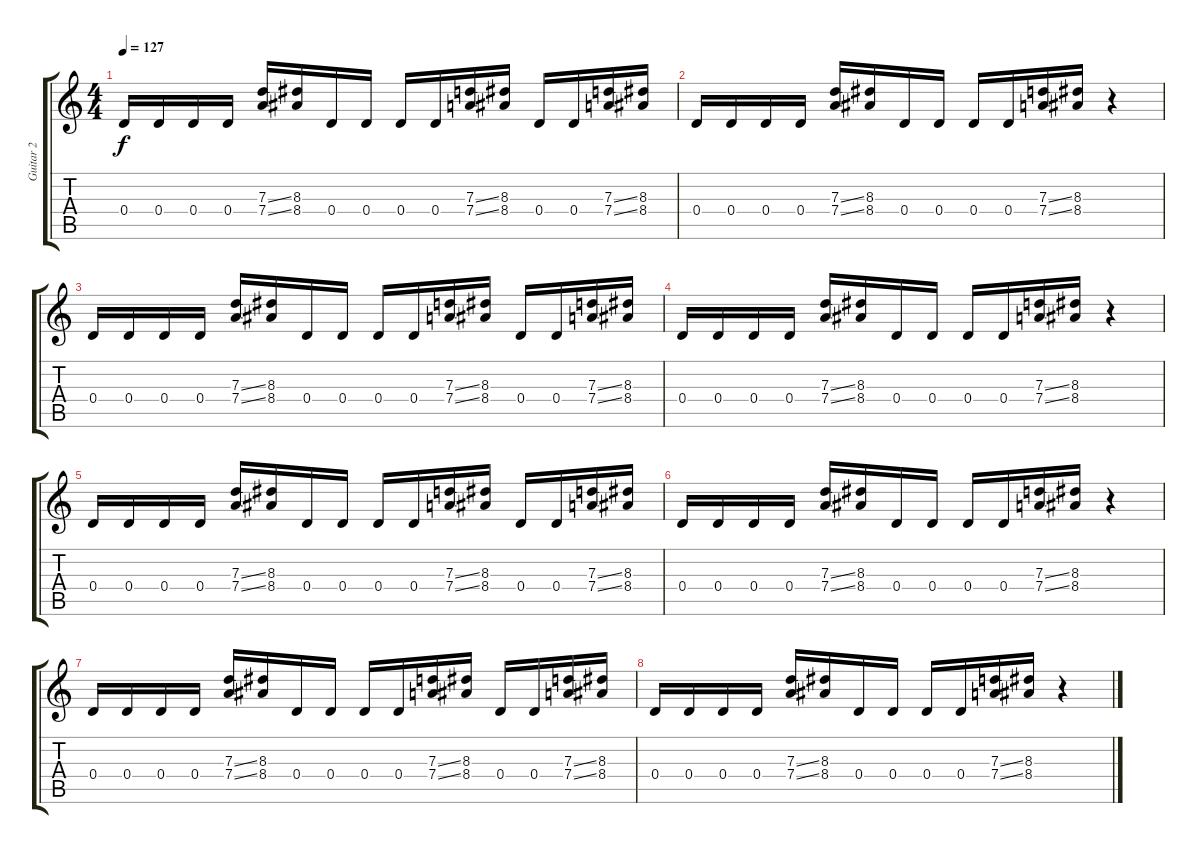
\track ("Guitar 2" "Guitar 2") {instrument distortionguitar}
\staff {score tabs}
\tuning (E4 B3 G3 D3 A2 D2) {hide}
\ts (4 4)
\tempo 127
\clef g2
\ks c
0.4.16{dy f} 0.4.16 0.4.16 0.4.16 (7.3{ss} 7.4{ss}).16 (8.3 8.4).16 0.4.16 0.4.16 0.4.16 0.4.16 (7.3{ss} 7.4{ss}).16 (8.3 8.4).16 0.4.16 0.4.16 (7.3{ss} 7.4{ss}).16 (8.3 8.4).16 |
0.4.16 0.4.16 0.4.16 0.4.16 (7.3{ss} 7.4{ss}).16 (8.3 8.4).16 0.4.16 0.4.16 0.4.16 0.4.16 (7.3{ss} 7.4{ss}).16 (8.3 8.4).16 r.4 |
0.4.16 0.4.16 0.4.16 0.4.16 (7.3{ss} 7.4{ss}).16 (8.3 8.4).16 0.4.16 0.4.16 0.4.16 0.4.16 (7.3{ss} 7.4{ss}).16 (8.3 8.4).16 0.4.16 0.4.16 (7.3{ss} 7.4{ss}).16 (8.3 8.4).16 |
0.4.16 0.4.16 0.4.16 0.4.16 (7.3{ss} 7.4{ss}).16 (8.3 8.4).16 0.4.16 0.4.16 0.4.16 0.4.16 (7.3{ss} 7.4{ss}).16 (8.3 8.4).16 r.4 |
0.4.16 0.4.16 0.4.16 0.4.16 (7.3{ss} 7.4{ss}).16 (8.3 8.4).16 0.4.16 0.4.16 0.4.16 0.4.16 (7.3{ss} 7.4{ss}).16 (8.3 8.4).16 0.4.16 0.4.16 (7.3{ss} 7.4{ss}).16 (8.3 8.4).16 |
0.4.16 0.4.16 0.4.16 0.4.16 (7.3{ss} 7.4{ss}).16 (8.3 8.4).16 0.4.16 0.4.16 0.4.16 0.4.16 (7.3{ss} 7.4{ss}).16 (8.3 8.4).16 r.4 |
0.4.16 0.4.16 0.4.16 0.4.16 (7.3{ss} 7.4{ss}).16 (8.3 8.4).16 0.4.16 0.4.16 0.4.16 0.4.16 (7.3{ss} 7.4{ss}).16 (8.3 8.4).16 0.4.16 0.4.16 (7.3{ss} 7.4{ss}).16 (8.3 8.4).16 |
0.4.16 0.4.16 0.4.16 0.4.16 (7.3{ss} 7.4{ss}).16 (8.3 8.4).16 0.4.16 0.4.16 0.4.16 0.4.16 (7.3{ss} 7.4{ss}).16 (8.3 8.4).16 r.4
